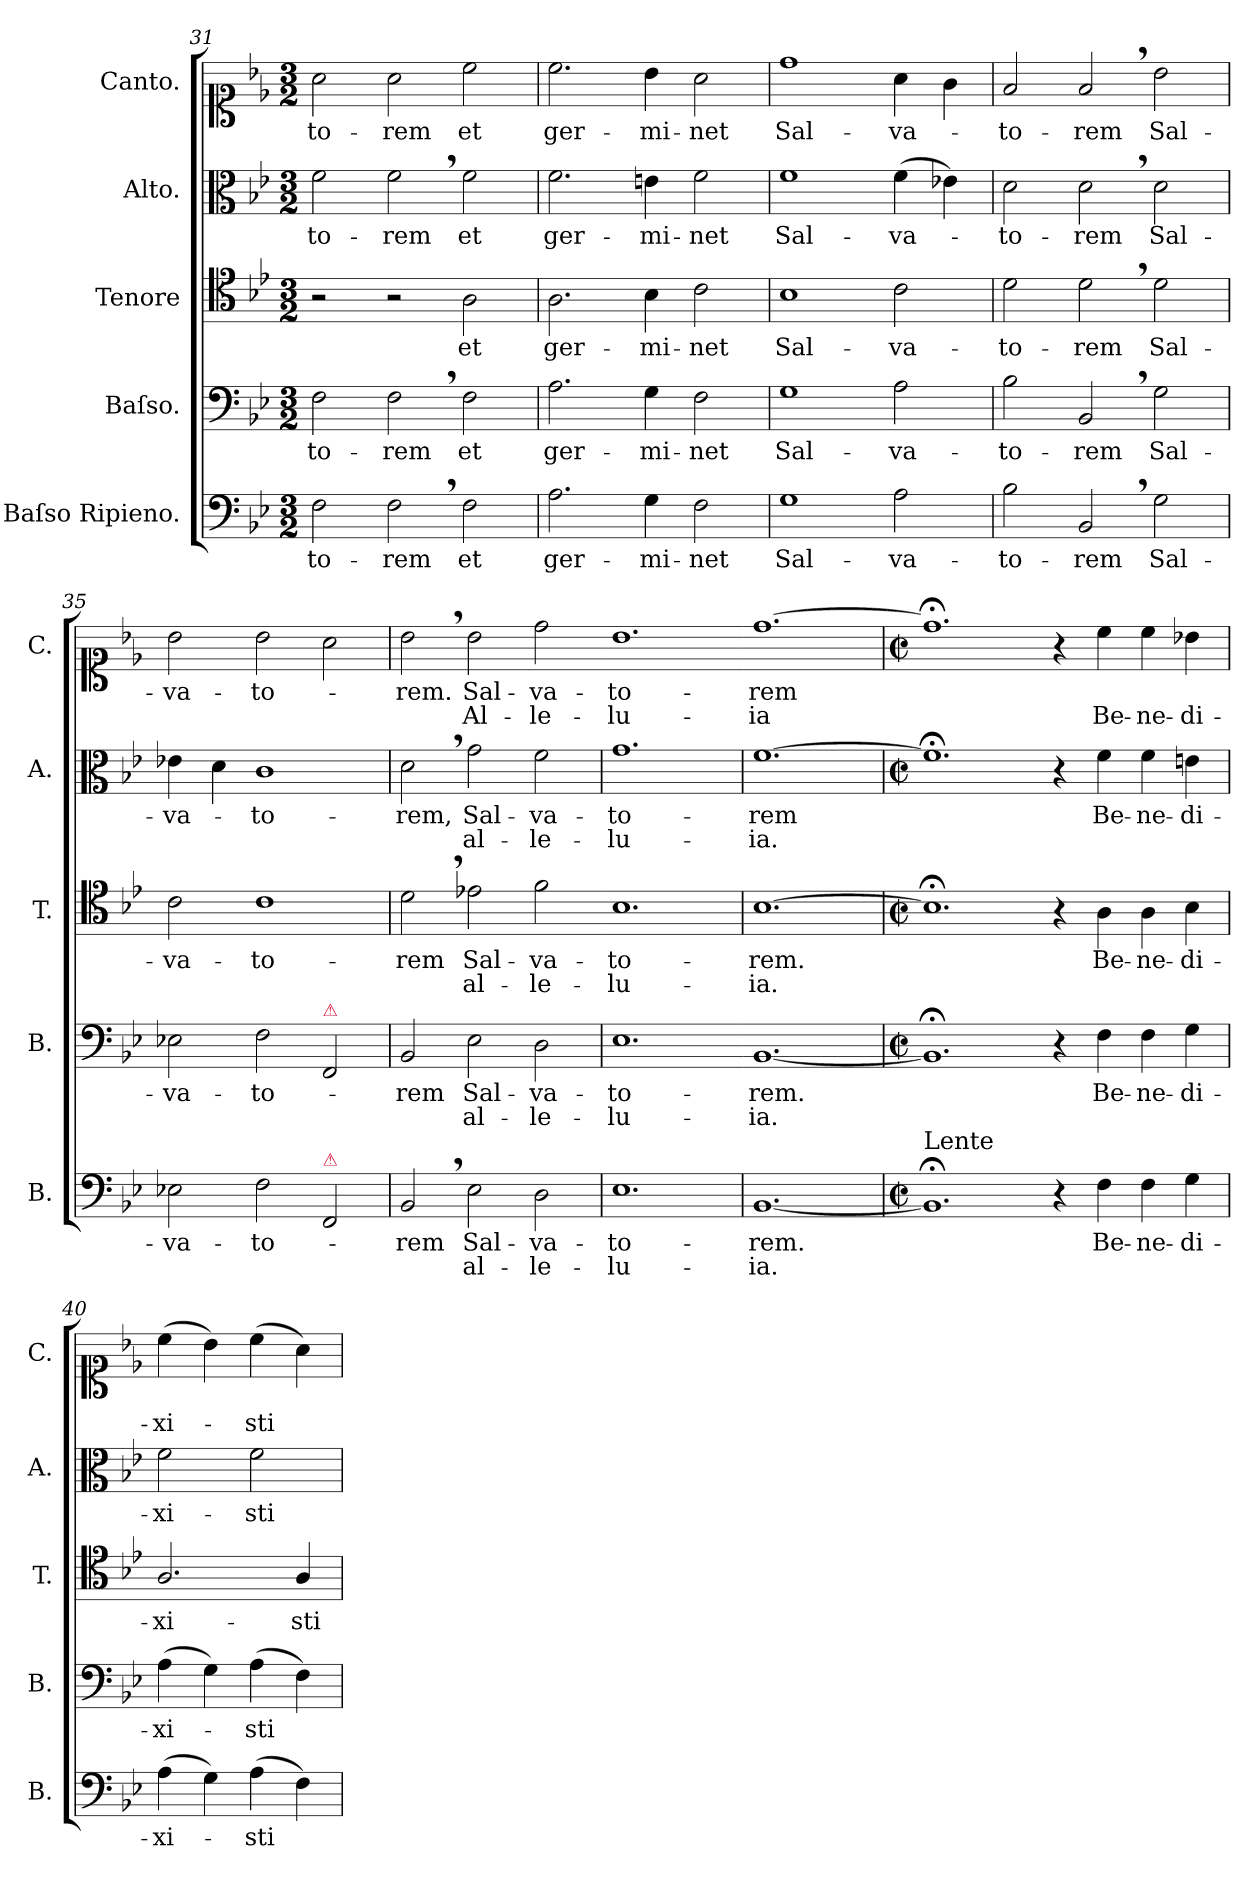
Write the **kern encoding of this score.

**kern	**text	**text	**kern	**text	**text	**kern	**text	**text	**kern	**text	**text	**kern	**text	**text
*part5	*part5	*part5	*part4	*part4	*part4	*part3	*part3	*part3	*part2	*part2	*part2	*part1	*part1	*part1
*staff5	*staff5	*staff5	*staff4	*staff4	*staff4	*staff3	*staff3	*staff3	*staff2	*staff2	*staff2	*staff1	*staff1	*staff1
*I"Baſso Ripieno.	*	*	*I"Baſso.	*	*	*I"Tenore	*	*	*I"Alto.	*	*	*I"Canto.	*	*
*I'B.	*	*	*I'B.	*	*	*I'T.	*	*	*I'A.	*	*	*I'C.	*	*
*clefF4	*	*	*clefF4	*	*	*clefC4	*	*	*clefC3	*	*	*clefC1	*	*
*k[b-e-]	*	*	*k[b-e-]	*	*	*k[b-e-]	*	*	*k[b-e-]	*	*	*k[b-e-]	*	*
*M3/2	*	*	*M3/2	*	*	*M3/2	*	*	*M3/2	*	*	*M3/2	*	*
=31	=31	=31	=31	=31	=31	=31	=31	=31	=31	=31	=31	=31	=31	=31
2F\	-to-	.	2F\	-to-	.	2r	.	.	2f\	-to-	.	2a\	-to-	.
2F,<\	-rem	.	2F,\	-rem	.	2r	.	.	2f,\	-rem	.	2a\	-rem	.
2F\	et	.	2F\	et	.	2A\	et	.	2f\	et	.	2cc\	et	.
=32	=32	=32	=32	=32	=32	=32	=32	=32	=32	=32	=32	=32	=32	=32
2.A\	ger-	.	2.A\	ger-	.	2.A\	ger-	.	2.f\	ger-	.	2.cc\	ger-	.
4G\	-mi-	.	4G\	-mi-	.	4B-\	-mi-	.	4en\	-mi-	.	4b-\	-mi-	.
2F\	-net	.	2F\	-net	.	2c\	-net	.	2f\	-net	.	2a\	-net	.
=33	=33	=33	=33	=33	=33	=33	=33	=33	=33	=33	=33	=33	=33	=33
1G\	Sal-	.	1G\	Sal-	.	1B-\	Sal-	.	1f\	Sal-	.	1dd\	Sal-	.
2A\	-va-	.	2A\	-va-	.	2c\	-va-	.	(4f\	-va-	.	4a\	-va-	.
.	.	.	.	.	.	.	.	.	4e-X\)	.	.	4g\	.	.
=34	=34	=34	=34	=34	=34	=34	=34	=34	=34	=34	=34	=34	=34	=34
2B-\	-to-	.	2B-\	-to-	.	2d\	-to-	.	2d\	-to-	.	2f/	to-	.
2BB-,</	-rem	.	2BB-,/	-rem	.	2d,\	-rem	.	2d,<\	-rem	.	2f,</	-rem	.
2G\	Sal-	.	2G\	Sal-	.	2d\	Sal-	.	2d\	Sal-	.	2b-\	Sal-	.
=35	=35	=35	=35	=35	=35	=35	=35	=35	=35	=35	=35	=35	=35	=35
2E-X\	-va-	.	2E-X\	-va-	.	2c\	-va-	.	4e-X\	-va-	.	2b-\	-va-	.
.	.	.	.	.	.	.	.	.	4d\	.	.	.	.	.
2F\	-to-	.	2F\	-to-	.	1c\	-to-	.	1c\	-to-	.	2b-\	-to-	.
!	!	!	!LO:TX:a:color=crimson:t=⚠	!	!	!	!	!	!	!	!	!	!	!
!LO:TX:a:color=crimson:t=⚠	!	!	!	!	!	!	!	!	!	!	!	!	!	!
2FF/	.	.	2FF/	.	.	.	.	.	.	.	.	2a\	.	.
=36	=36	=36	=36	=36	=36	=36	=36	=36	=36	=36	=36	=36	=36	=36
2BB-,</	-rem	.	2BB-/	-rem	.	2d,<\	-rem	.	2d,<\	-rem,	.	2b-,\	-rem.	.
2E-\	Sal-	al-	2E-\	Sal-	al-	2e-X\	Sal-	al-	2g\	Sal-	al-	2b-\	Sal-	Al-
2D\	-va-	-le-	2D\	-va-	-le-	2f\	-va-	-le-	2f\	-va-	-le-	2dd\	-va-	-le-
=37	=37-	=37-	=37	=37-	=37-	=37-	=37-	=37-	=37	=37-	=37-	=37-	=37-	=37-
1.E-\	-to-	-lu-	1.E-\	-to-	-lu-	1.B-\	-to-	-lu-	1.g\	-to-	-lu-	1.b-\	-to-	-lu-
=38	=38-	=38-	=38-	=38-	=38-	=38	=38-	=38-	=38	=38-	=38-	=38-	=38-	=38-
[1.BB-/	-rem.	-ia.	[1.BB-/	-rem.	-ia.	[1.B-\	-rem.	-ia.	[1.f\	-rem	-ia.	[1.dd\	-rem	-ia
=39	=39	=39	=39	=39	=39	=39	=39	=39	=39	=39	=39	=39	=39	=39
*M2/2	*	*	*M2/2	*	*	*M2/2	*	*	*M2/2	*	*	*M2/2	*	*
*met(c|)	*	*	*met(c|)	*	*	*met(c|)	*	*	*met(c|)	*	*	*met(c|)	*	*
!LO:TX:a:t=Lente	!	!	!	!	!	!	!	!	!	!	!	!	!	!
1.BB-;</]	.	.	1.BB-;</]	.	.	1.B-;<\]	.	.	1.f;<\]	.	.	1.dd;<\]	.	.
4r	.	.	4r	.	.	4r	.	.	4r	.	.	4r	.	.
4F\	Be-	.	4F\	Be-	.	4A\	Be-	.	4f\	Be-	.	4cc\	.	Be-
4F\	-ne-	.	4F\	-ne-	.	4A\	-ne-	.	4f\	-ne-	.	4cc\	.	-ne-
4G\	-di-	.	4G\	-di-	.	4B-\	-di-	.	4en\	-di-	.	4b-X\	.	-di-
=40	=40	=40	=40	=40	=40	=40	=40	=40	=40	=40	=40	=40	=40	=40
(4A\	-xi-	.	(4A\	-xi-	.	2.A/	-xi-	.	2f\	-xi-	.	(4cc\	.	-xi-
4G\)	.	.	4G\)	.	.	.	.	.	.	.	.	4b-\)	.	.
(4A\	-sti	.	(4A\	-sti	.	.	.	.	2f\	-sti	.	(4cc\	.	-sti
4F\)	.	.	4F\)	.	.	4A/	-sti	.	.	.	.	4a\)	.	.
=	=	=	=	=	=	=	=	=	=	=	=	=	=	=
*-	*-	*-	*-	*-	*-	*-	*-	*-	*-	*-	*-	*-	*-	*-
